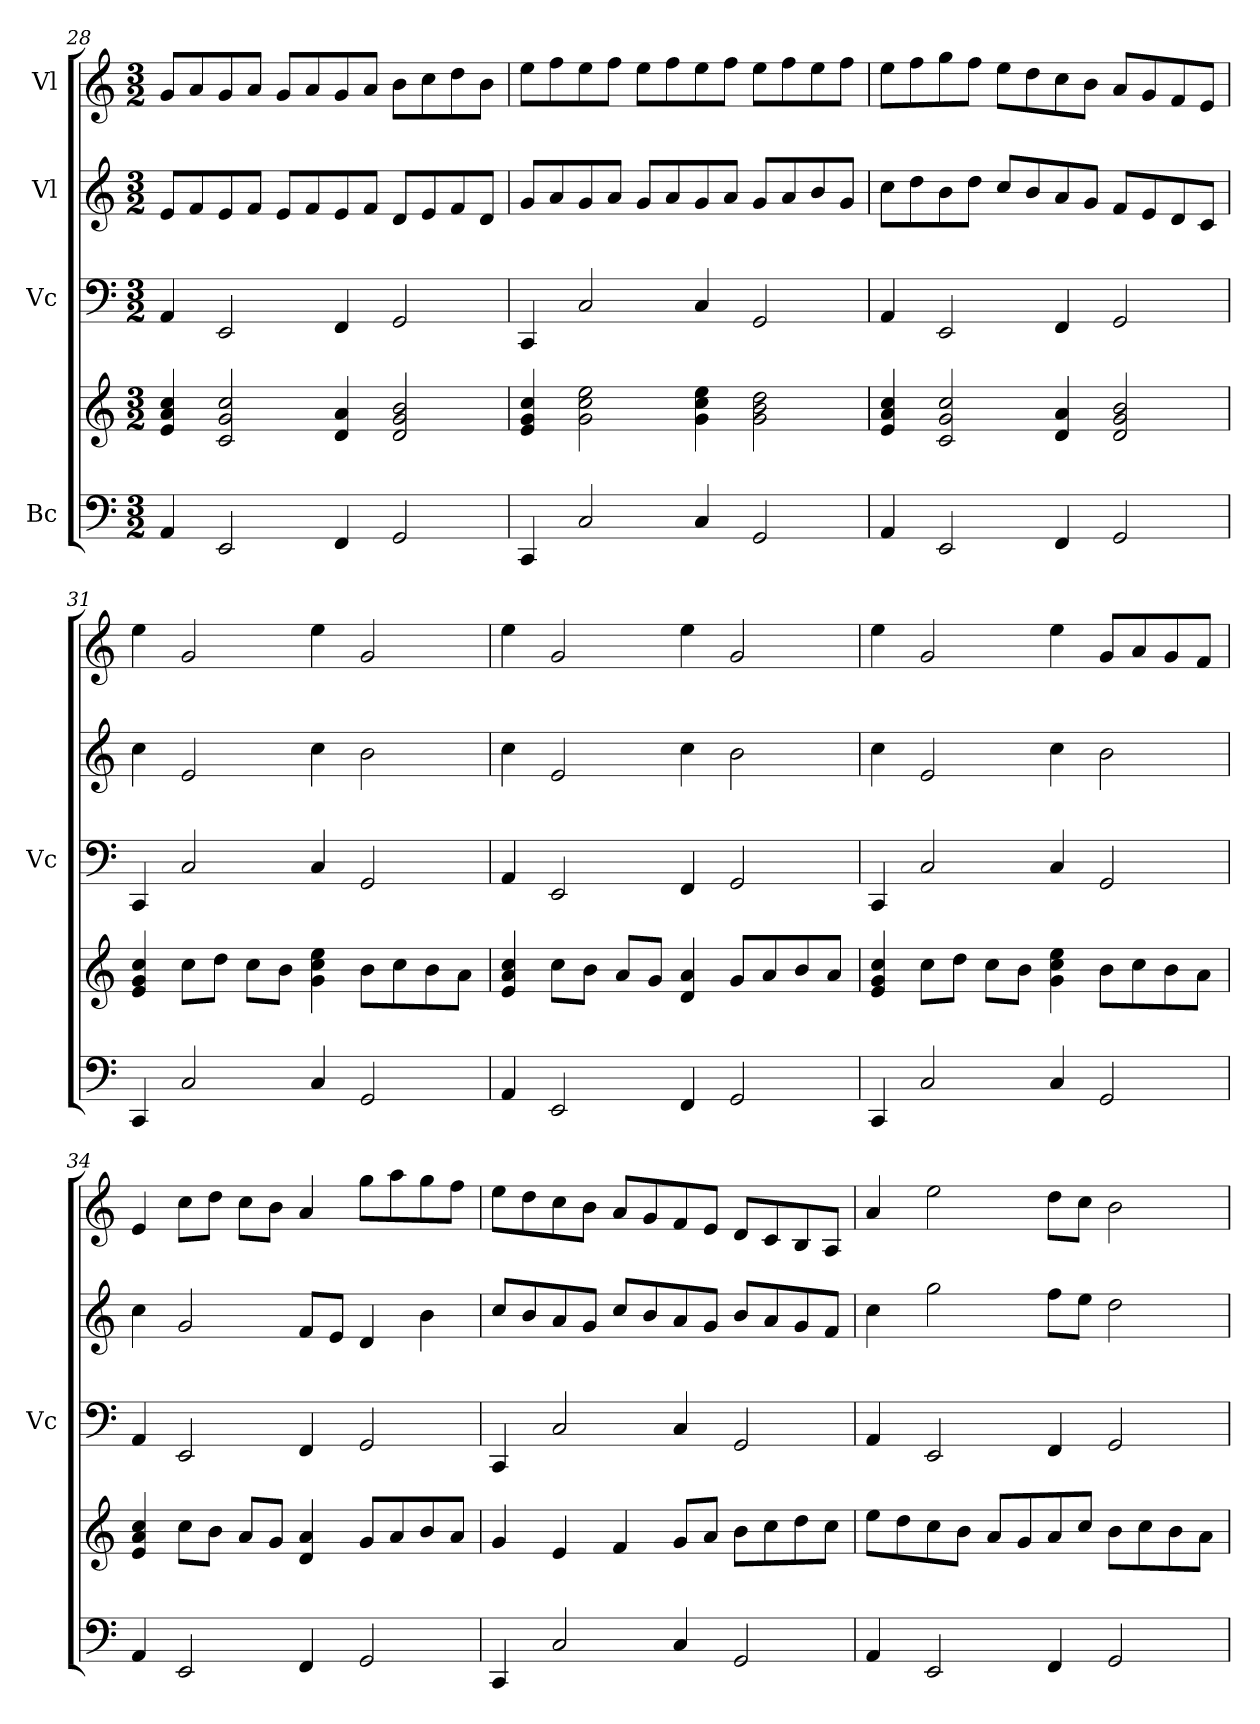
**kern	**kern	**kern	**kern	**kern
*part4	*part4	*part3	*part2	*part1
*staff5	*staff4	*staff3	*staff2	*staff1
*I"Bc	*	*I"Vc	*I"Vl	*I"Vl
*	*	*I'Vc	*	*
*clefF4	*clefG2	*clefF4	*clefG2	*clefG2
*k[]	*k[]	*k[]	*k[]	*k[]
*M3/2	*M3/2	*M3/2	*M3/2	*M3/2
=28	=28	=28	=28	=28
4AA/	4e/ 4a/ 4cc/	4AA/	8e/L	8g/L
.	.	.	8f/	8a/
2EE/	2c/ 2g/ 2cc/	2EE/	8e/	8g/
.	.	.	8f/J	8a/J
.	.	.	8e/L	8g/L
.	.	.	8f/	8a/
4FF/	4d/ 4a/	4FF/	8e/	8g/
.	.	.	8f/J	8a/J
2GG/	2d/ 2g/ 2b/	2GG/	8d/L	8b\L
.	.	.	8e/	8cc\
.	.	.	8f/	8dd\
.	.	.	8d/J	8b\J
!!LO:PB:g=z
=29	=29	=29	=29	=29
4CC/	4e/ 4g/ 4cc/	4CC/	8g/L	8ee\L
.	.	.	8a/	8ff\
2C/	2g\ 2cc\ 2ee\	2C/	8g/	8ee\
.	.	.	8a/J	8ff\J
.	.	.	8g/L	8ee\L
.	.	.	8a/	8ff\
4C/	4g\ 4cc\ 4ee\	4C/	8g/	8ee\
.	.	.	8a/J	8ff\J
2GG/	2g\ 2b\ 2dd\	2GG/	8g/L	8ee\L
.	.	.	8a/	8ff\
.	.	.	8b/	8ee\
.	.	.	8g/J	8ff\J
=30	=30	=30	=30	=30
4AA/	4e/ 4a/ 4cc/	4AA/	8cc\L	8ee\L
.	.	.	8dd\	8ff\
2EE/	2c/ 2g/ 2cc/	2EE/	8b\	8gg\
.	.	.	8dd\J	8ff\J
.	.	.	8cc/L	8ee\L
.	.	.	8b/	8dd\
4FF/	4d/ 4a/	4FF/	8a/	8cc\
.	.	.	8g/J	8b\J
2GG/	2d/ 2g/ 2b/	2GG/	8f/L	8a/L
.	.	.	8e/	8g/
.	.	.	8d/	8f/
.	.	.	8c/J	8e/J
=31	=31	=31	=31	=31
4CC/	4e/ 4g/ 4cc/	4CC/	4cc\	4ee\
2C/	8cc\L	2C/	2e/	2g/
.	8dd\J	.	.	.
.	8cc\L	.	.	.
.	8b\J	.	.	.
4C/	4g\ 4cc\ 4ee\	4C/	4cc\	4ee\
2GG/	8b\L	2GG/	2b\	2g/
.	8cc\	.	.	.
.	8b\	.	.	.
.	8a\J	.	.	.
=32	=32	=32	=32	=32
4AA/	4e/ 4a/ 4cc/	4AA/	4cc\	4ee\
2EE/	8cc\L	2EE/	2e/	2g/
.	8b\J	.	.	.
.	8a/L	.	.	.
.	8g/J	.	.	.
4FF/	4d/ 4a/	4FF/	4cc\	4ee\
2GG/	8g/L	2GG/	2b\	2g/
.	8a/	.	.	.
.	8b/	.	.	.
.	8a/J	.	.	.
!!LO:LB:g=z
=33	=33	=33	=33	=33
4CC/	4e/ 4g/ 4cc/	4CC/	4cc\	4ee\
2C/	8cc\L	2C/	2e/	2g/
.	8dd\J	.	.	.
.	8cc\L	.	.	.
.	8b\J	.	.	.
4C/	4g\ 4cc\ 4ee\	4C/	4cc\	4ee\
2GG/	8b\L	2GG/	2b\	8g/L
.	8cc\	.	.	8a/
.	8b\	.	.	8g/
.	8a\J	.	.	8f/J
=34	=34	=34	=34	=34
4AA/	4e/ 4a/ 4cc/	4AA/	4cc\	4e/
2EE/	8cc\L	2EE/	2g/	8cc\L
.	8b\J	.	.	8dd\J
.	8a/L	.	.	8cc\L
.	8g/J	.	.	8b\J
4FF/	4d/ 4a/	4FF/	8f/L	4a/
.	.	.	8e/J	.
2GG/	8g/L	2GG/	4d/	8gg\L
.	8a/	.	.	8aa\
.	8b/	.	4b\	8gg\
.	8a/J	.	.	8ff\J
=35	=35	=35	=35	=35
4CC/	4g/	4CC/	8cc/L	8ee\L
.	.	.	8b/	8dd\
2C/	4e/	2C/	8a/	8cc\
.	.	.	8g/J	8b\J
.	4f/	.	8cc/L	8a/L
.	.	.	8b/	8g/
4C/	8g/L	4C/	8a/	8f/
.	8a/J	.	8g/J	8e/J
2GG/	8b\L	2GG/	8b/L	8d/L
.	8cc\	.	8a/	8c/
.	8dd\	.	8g/	8B/
.	8cc\J	.	8f/J	8A/J
=36	=36	=36	=36	=36
4AA/	8ee\L	4AA/	4cc\	4a/
.	8dd\	.	.	.
2EE/	8cc\	2EE/	2gg\	2ee\
.	8b\J	.	.	.
.	8a/L	.	.	.
.	8g/	.	.	.
4FF/	8a/	4FF/	8ff\L	8dd\L
.	8cc/J	.	8ee\J	8cc\J
2GG/	8b\L	2GG/	2dd\	2b\
.	8cc\	.	.	.
.	8b\	.	.	.
.	8a\J	.	.	.
=	=	=	=	=
*-	*-	*-	*-	*-
